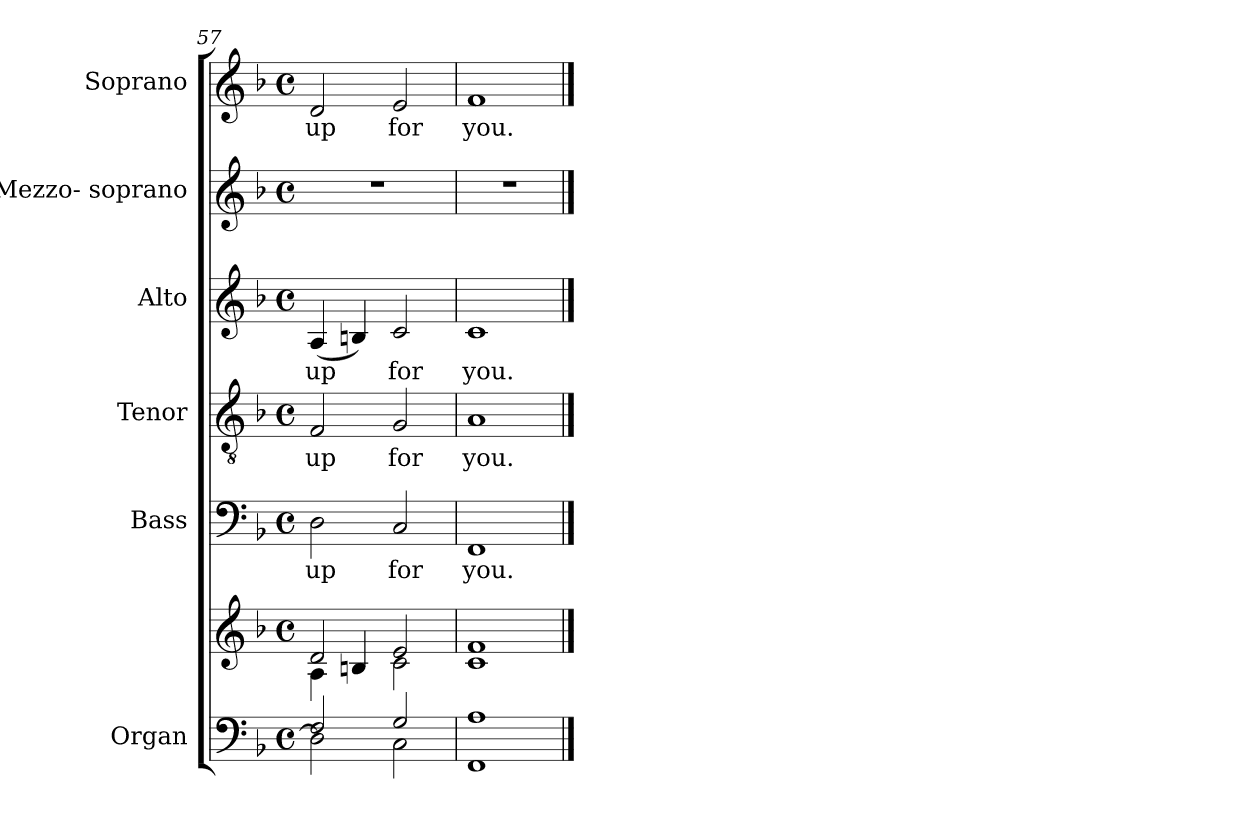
**kern	**kern	**kern	**text	**kern	**text	**kern	**text	**kern	**kern	**text
*part6	*part6	*part5	*part5	*part4	*part4	*part3	*part3	*part2	*part1	*part1
*staff7	*staff6	*staff5	*staff5	*staff4	*staff4	*staff3	*staff3	*staff2	*staff1	*staff1
*I"Organ	*	*I"Bass	*	*I"Tenor	*	*I"Alto	*	*I"Mezzo- soprano	*I"Soprano	*
*I'Org.	*	*I'B	*	*I'T.	*	*I'A	*	*I'M-S.	*I'S	*
*clefF4	*clefG2	*clefF4	*	*clefGv2	*	*clefG2	*	*clefG2	*clefG2	*
*	*	*	*	*ITrd7c12	*	*	*	*	*	*
*k[b-]	*k[b-]	*k[b-]	*	*k[b-]	*	*k[b-]	*	*k[b-]	*k[b-]	*
*F:	*F:	*F:	*	*F:	*	*F:	*	*F:	*F:	*
*M4/4	*M4/4	*M4/4	*	*M4/4	*	*M4/4	*	*M4/4	*M4/4	*
*met(c)	*met(c)	*met(c)	*	*met(c)	*	*met(c)	*	*met(c)	*met(c)	*
=57	=57	=57	=57	=57	=57	=57	=57	=57	=57	=57
*^	*^	*	*	*	*	*	*	*	*	*
!	!	!	!	!	!LO:LY:b:color=#000000	!	!	!	!	!	!	!
!	!	!	!	!	!	!	!LO:LY:b:color=#000000	!	!	!	!	!
!	!	!	!	!	!	!	!	!	!LO:LY:b:color=#000000	!	!	!
!	!	!	!	!	!	!	!	!	!	!	!	!LO:LY:b:color=#000000
2Fi/	2Di\]	2di/	4Ai\	2Di\	up	2FFi/	up	(4Ai/	up	1r	2di/	up
.	.	.	4Bni/	.	.	.	.	4Bni/)	.	.	.	.
!	!	!	!	!	!LO:LY:b:color=#000000	!	!	!	!	!	!	!
!	!	!	!	!	!	!	!LO:LY:b:color=#000000	!	!	!	!	!
!	!	!	!	!	!	!	!	!	!LO:LY:b:color=#000000	!	!	!
!	!	!	!	!	!	!	!	!	!	!	!	!LO:LY:b:color=#000000
2Gi/	2Ci\	2ei/	2ci\	2Ci/	for	2GGi/	for	2ci/	for	.	2ei/	for
=58	=58	=58	=58	=58	=58	=58	=58	=58	=58	=58	=58	=58
!	!	!	!	!	!LO:LY:b:color=#000000	!	!	!	!	!	!	!
!	!	!	!	!	!	!	!LO:LY:b:color=#000000	!	!	!	!	!
!	!	!	!	!	!	!	!	!	!LO:LY:b:color=#000000	!	!	!
!	!	!	!	!	!	!	!	!	!	!	!	!LO:LY:b:color=#000000
1Ai	1FFi	1fi	1ci	1FFi	you.	1AAi	you.	1ci	you.	1r	1fi	you.
*v	*v	*	*	*	*	*	*	*	*	*	*	*
*	*v	*v	*	*	*	*	*	*	*	*	*
==	==	==	==	==	==	==	==	==	==	==
*-	*-	*-	*-	*-	*-	*-	*-	*-	*-	*-
